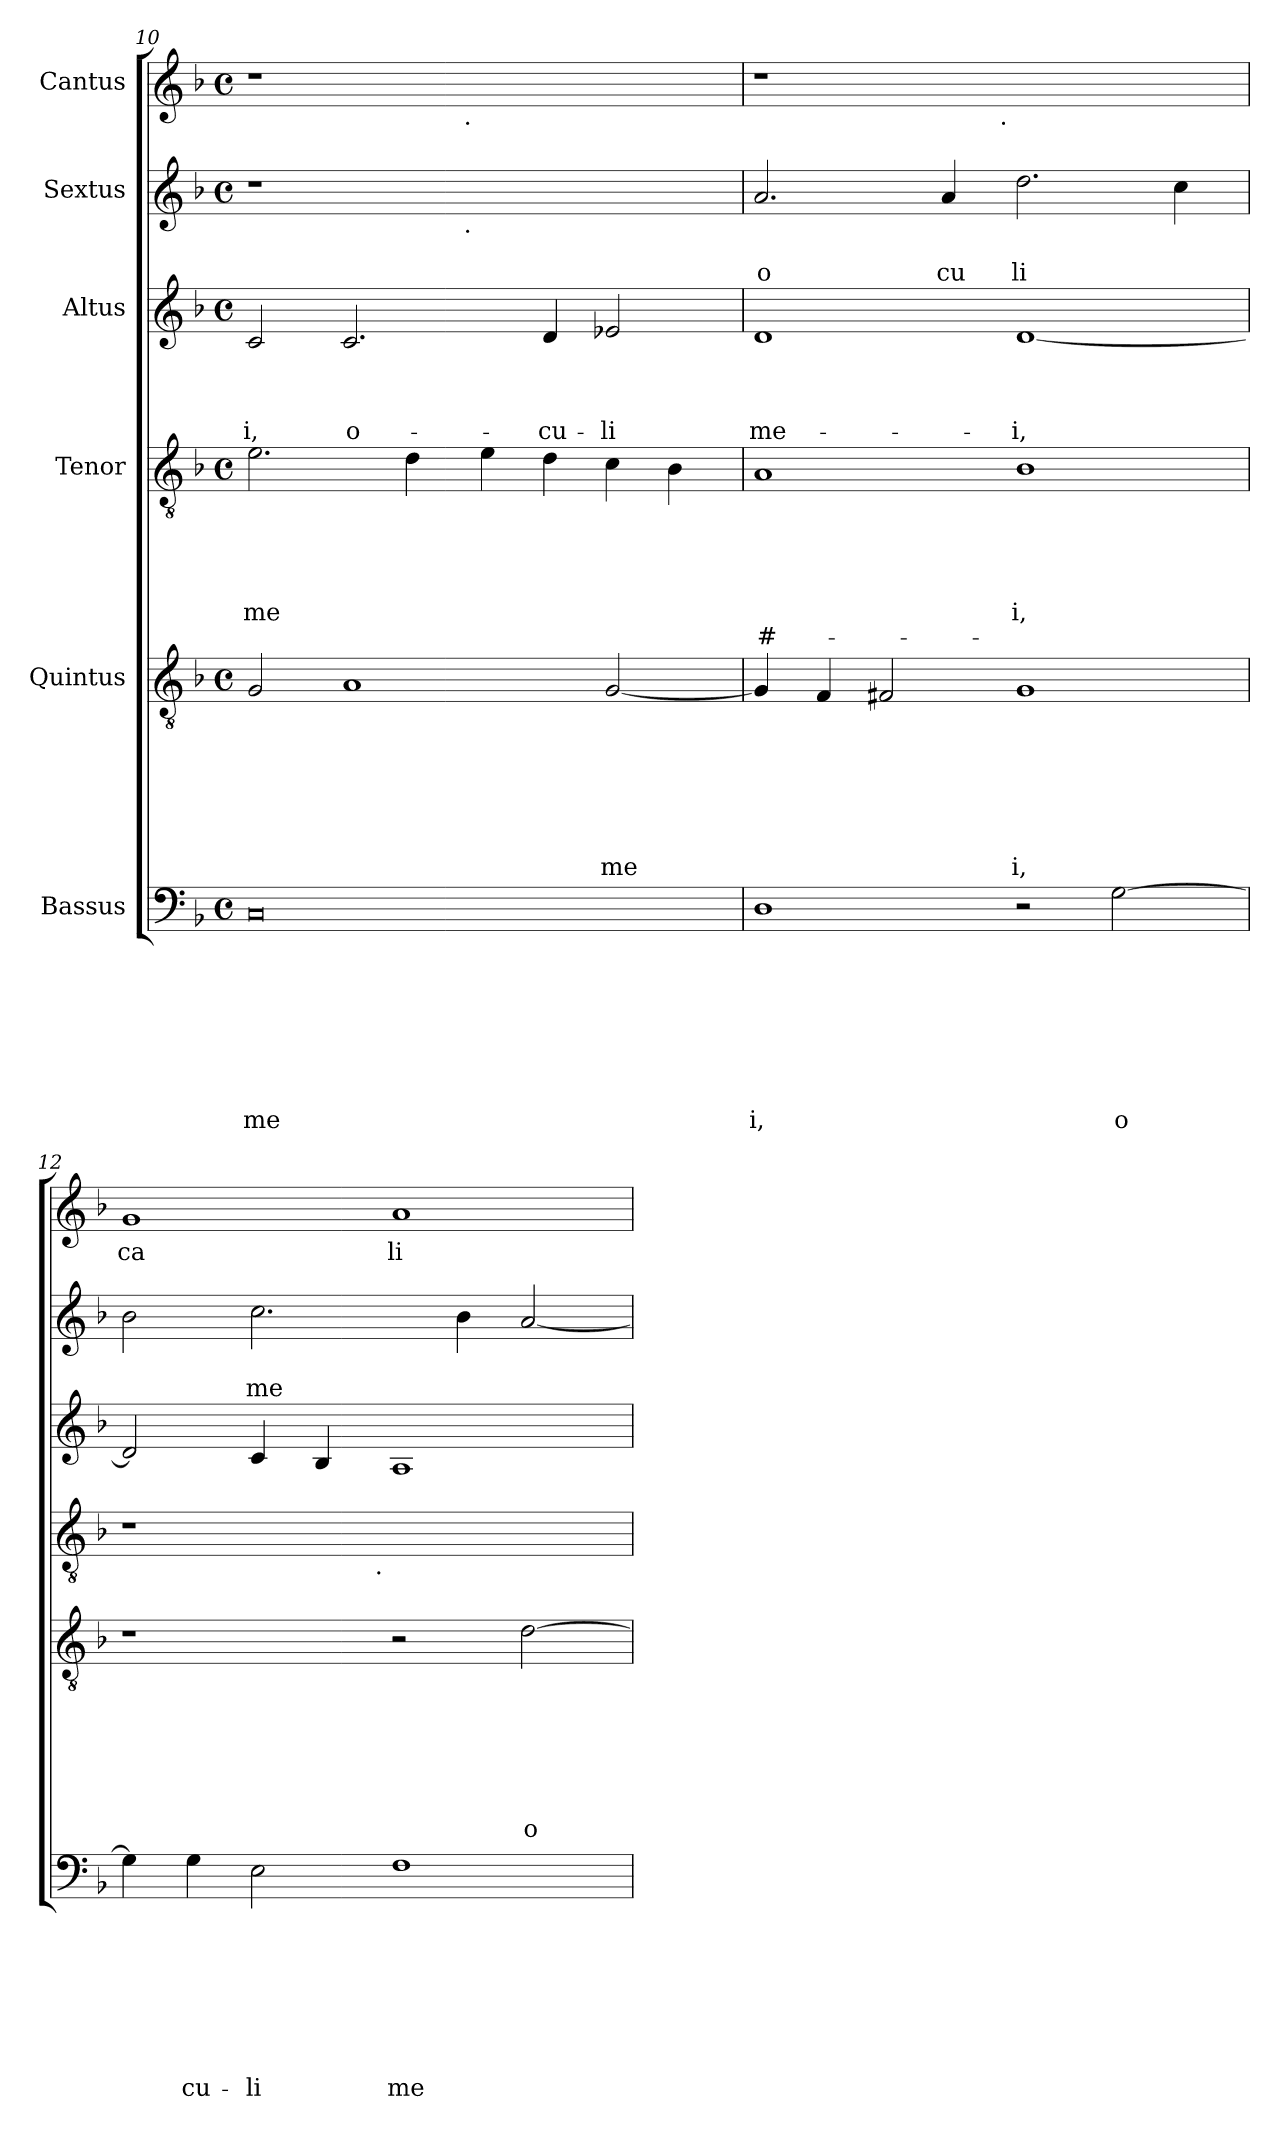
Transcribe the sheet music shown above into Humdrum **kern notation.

**kern	**text	**text	**text	**text	**text	**text	**text	**text	**kern	**text	**text	**text	**text	**text	**text	**text	**kern	**text	**text	**text	**text	**text	**text	**kern	**text	**text	**text	**text	**kern	**text	**text	**kern	**text
*part6	*part6	*part6	*part6	*part6	*part6	*part6	*part6	*part6	*part5	*part5	*part5	*part5	*part5	*part5	*part5	*part5	*part4	*part4	*part4	*part4	*part4	*part4	*part4	*part3	*part3	*part3	*part3	*part3	*part2	*part2	*part2	*part1	*part1
*staff6	*staff6	*staff6	*staff6	*staff6	*staff6	*staff6	*staff6	*staff6	*staff5	*staff5	*staff5	*staff5	*staff5	*staff5	*staff5	*staff5	*staff4	*staff4	*staff4	*staff4	*staff4	*staff4	*staff4	*staff3	*staff3	*staff3	*staff3	*staff3	*staff2	*staff2	*staff2	*staff1	*staff1
*I"Bassus	*	*	*	*	*	*	*	*	*I"Quintus	*	*	*	*	*	*	*	*I"Tenor	*	*	*	*	*	*	*I"Altus	*	*	*	*	*I"Sextus	*	*	*I"Cantus	*
*clefF4	*	*	*	*	*	*	*	*	*clefGv2	*	*	*	*	*	*	*	*clefGv2	*	*	*	*	*	*	*clefG2	*	*	*	*	*clefG2	*	*	*clefG2	*
*k[b-]	*	*	*	*	*	*	*	*	*k[b-]	*	*	*	*	*	*	*	*k[b-]	*	*	*	*	*	*	*k[b-]	*	*	*	*	*k[b-]	*	*	*k[b-]	*
*F:	*	*	*	*	*	*	*	*	*F:	*	*	*	*	*	*	*	*F:	*	*	*	*	*	*	*F:	*	*	*	*	*F:	*	*	*F:	*
*M4/4	*	*	*	*	*	*	*	*	*M4/4	*	*	*	*	*	*	*	*M4/4	*	*	*	*	*	*	*M4/4	*	*	*	*	*M4/4	*	*	*M4/4	*
*met(c)	*	*	*	*	*	*	*	*	*met(c)	*	*	*	*	*	*	*	*met(c)	*	*	*	*	*	*	*met(c)	*	*	*	*	*met(c)	*	*	*met(c)	*
=10	=10	=10	=10	=10	=10	=10	=10	=10	=10	=10	=10	=10	=10	=10	=10	=10	=10	=10	=10	=10	=10	=10	=10	=10	=10	=10	=10	=10	=10	=10	=10	=10	=10
!	!	!	!	!	!	!	!	!LO:LY:b	!	!	!	!	!	!	!	!	!	!	!	!	!	!LO:LY:b	!	!	!	!	!	!LO:LY:b	!	!	!	!	!
*	*	*	*	*	*	*	*	*	*	*	*	*	*	*	*	*	*	*	*	*	*	*	*	*	*	*	*	*	*^	*	*	*^	*
0C	.	.	.	.	.	.	.	me	2G/	.	.	.	.	.	.	.	2.e\	.	.	.	.	me	.	2c/	.	.	.	-i,	1r	2ryy	.	.	1r	2ryy	.
!	!	!	!	!	!	!	!	!	!	!	!	!	!	!	!	!	!	!	!	!	!	!	!	!	!	!	!	!LO:LY:b	!	!	!	!	!	!	!
.	.	.	.	.	.	.	.	.	1A	.	.	.	.	.	.	.	.	.	.	.	.	.	.	2.c/	.	.	.	o-	.	4...ryy	.	.	.	4...ryy	.
.	.	.	.	.	.	.	.	.	.	.	.	.	.	.	.	.	4d\	.	.	.	.	.	.	.	.	.	.	.	.	.	.	.	.	.	.
!	!	!	!	!	!	!	!	!	!	!	!	!	!	!	!	!	!	!	!	!	!	!	!	!	!	!	!	!	!	!	!	!	!	!LO:TX:b:t=.	!
!	!	!	!	!	!	!	!	!	!	!	!	!	!	!	!	!	!	!	!	!	!	!	!	!	!	!	!	!	!	!LO:TX:b:t=.	!	!	!	!	!
.	.	.	.	.	.	.	.	.	.	.	.	.	.	.	.	.	.	.	.	.	.	.	.	.	.	.	.	.	.	1ryy	.	.	.	1ryy	.
.	.	.	.	.	.	.	.	.	.	.	.	.	.	.	.	.	4e\	.	.	.	.	.	.	.	.	.	.	.	1ryy	.	.	.	1ryy	.	.
!	!	!	!	!	!	!	!	!	!	!	!	!	!	!	!	!	!	!	!	!	!	!	!	!	!	!	!	!LO:LY:b	!	!	!	!	!	!	!
.	.	.	.	.	.	.	.	.	.	.	.	.	.	.	.	.	4d\	.	.	.	.	.	.	4d/	.	.	.	-cu-	.	.	.	.	.	.	.
!	!	!	!	!	!	!	!	!	!	!	!	!	!	!	!	!LO:LY:b	!	!	!	!	!	!	!	!	!	!	!	!LO:LY:b	!	!	!	!	!	!	!
.	.	.	.	.	.	.	.	.	[<2G/	.	.	.	.	.	.	me	4c\	.	.	.	.	.	.	2e-X/	.	.	.	-li	.	.	.	.	.	.	.
.	.	.	.	.	.	.	.	.	.	.	.	.	.	.	.	.	4B-\	.	.	.	.	.	.	.	.	.	.	.	.	.	.	.	.	.	.
.	.	.	.	.	.	.	.	.	.	.	.	.	.	.	.	.	.	.	.	.	.	.	.	.	.	.	.	.	.	32ryy	.	.	.	32ryy	.
=11	=11	=11	=11	=11	=11	=11	=11	=11	=11	=11	=11	=11	=11	=11	=11	=11	=11	=11	=11	=11	=11	=11	=11	=11	=11	=11	=11	=11	=11	=11	=11	=11	=11	=11	=11
!	!	!	!	!	!	!	!	!LO:LY:b	!	!	!	!	!	!	!	!	!	!	!	!	!	!	!LO:LY:b	!	!	!	!	!LO:LY:b	!	!	!	!LO:LY:b	!	!	!
*	*	*	*	*	*	*	*	*	*	*	*	*	*	*	*	*	*	*	*	*	*	*	*	*	*	*	*	*	*v	*v	*	*	*	*	*
1D	.	.	.	.	.	.	.	i,	4G/]	.	.	.	.	.	.	.	1A	.	.	.	.	.	#-	1d	.	.	.	me-	2.a/	.	o	1r	2ryy	.
.	.	.	.	.	.	.	.	.	4F/	.	.	.	.	.	.	.	.	.	.	.	.	.	.	.	.	.	.	.	.	.	.	.	.	.
.	.	.	.	.	.	.	.	.	2F#X/	.	.	.	.	.	.	.	.	.	.	.	.	.	.	.	.	.	.	.	.	.	.	.	4...ryy	.
!	!	!	!	!	!	!	!	!	!	!	!	!	!	!	!	!	!	!	!	!	!	!	!	!	!	!	!	!	!	!	!LO:LY:b	!	!	!
.	.	.	.	.	.	.	.	.	.	.	.	.	.	.	.	.	.	.	.	.	.	.	.	.	.	.	.	.	4a/	.	cu	.	.	.
!	!	!	!	!	!	!	!	!	!	!	!	!	!	!	!	!	!	!	!	!	!	!	!	!	!	!	!	!	!	!	!	!	!LO:TX:b:t=.	!
.	.	.	.	.	.	.	.	.	.	.	.	.	.	.	.	.	.	.	.	.	.	.	.	.	.	.	.	.	.	.	.	.	1ryy	.
!	!	!	!	!	!	!	!	!	!	!	!	!	!	!	!	!LO:LY:b	!	!	!	!	!	!LO:LY:b	!	!	!	!	!	!LO:LY:b:rj	!	!	!LO:LY:b	!	!	!
2r	.	.	.	.	.	.	.	.	1G	.	.	.	.	.	.	i,	1B-	.	.	.	.	i,	.	[<1d	.	.	.	-i,	2.dd\	.	li	1ryy	.	.
!	!	!	!	!	!	!	!	!LO:LY:b	!	!	!	!	!	!	!	!	!	!	!	!	!	!	!	!	!	!	!	!	!	!	!	!	!	!
[<2G\	.	.	.	.	.	.	.	o	.	.	.	.	.	.	.	.	.	.	.	.	.	.	.	.	.	.	.	.	.	.	.	.	.	.
.	.	.	.	.	.	.	.	.	.	.	.	.	.	.	.	.	.	.	.	.	.	.	.	.	.	.	.	.	4cc\	.	.	.	.	.
.	.	.	.	.	.	.	.	.	.	.	.	.	.	.	.	.	.	.	.	.	.	.	.	.	.	.	.	.	.	.	.	.	32ryy	.
!!LO:LB:g=z
=12	=12	=12	=12	=12	=12	=12	=12	=12	=12	=12	=12	=12	=12	=12	=12	=12	=12	=12	=12	=12	=12	=12	=12	=12	=12	=12	=12	=12	=12	=12	=12	=12	=12	=12
!	!	!	!	!	!	!	!	!	!	!	!	!	!	!	!	!	!	!	!	!	!	!	!	!	!	!	!	!	!	!	!	!	!	!LO:LY:b
*	*	*	*	*	*	*	*	*	*	*	*	*	*	*	*	*	*^	*	*	*	*	*	*	*	*	*	*	*	*	*	*	*v	*v	*
4G\]	.	.	.	.	.	.	.	.	1r	.	.	.	.	.	.	.	1r	2ryy	.	.	.	.	.	.	2d/]	.	.	.	.	2b-\	.	.	1g	ca
!	!	!	!	!	!	!	!	!LO:LY:b	!	!	!	!	!	!	!	!	!	!	!	!	!	!	!	!	!	!	!	!	!	!	!	!	!	!
4G\	.	.	.	.	.	.	.	cu-	.	.	.	.	.	.	.	.	.	.	.	.	.	.	.	.	.	.	.	.	.	.	.	.	.	.
!	!	!	!	!	!	!	!	!LO:LY:b	!	!	!	!	!	!	!	!	!	!	!	!	!	!	!	!	!	!	!	!	!	!	!	!LO:LY:b	!	!
2E\	.	.	.	.	.	.	.	-li	.	.	.	.	.	.	.	.	.	4...ryy	.	.	.	.	.	.	4c/	.	.	.	.	2.cc\	.	me	.	.
.	.	.	.	.	.	.	.	.	.	.	.	.	.	.	.	.	.	.	.	.	.	.	.	.	4B-/	.	.	.	.	.	.	.	.	.
!	!	!	!	!	!	!	!	!	!	!	!	!	!	!	!	!	!	!LO:TX:b:t=.	!	!	!	!	!	!	!	!	!	!	!	!	!	!	!	!
.	.	.	.	.	.	.	.	.	.	.	.	.	.	.	.	.	.	1ryy	.	.	.	.	.	.	.	.	.	.	.	.	.	.	.	.
!	!	!	!	!	!	!	!	!LO:LY:b	!	!	!	!	!	!	!	!	!	!	!	!	!	!	!	!	!	!	!	!	!	!	!	!	!	!LO:LY:b
1F	.	.	.	.	.	.	.	me-	2r	.	.	.	.	.	.	.	1ryy	.	.	.	.	.	.	.	1A	.	.	.	.	.	.	.	1a	li
.	.	.	.	.	.	.	.	.	.	.	.	.	.	.	.	.	.	.	.	.	.	.	.	.	.	.	.	.	.	4b-\	.	.	.	.
!	!	!	!	!	!	!	!	!	!	!	!	!	!	!	!	!LO:LY:b	!	!	!	!	!	!	!	!	!	!	!	!	!	!	!	!	!	!
.	.	.	.	.	.	.	.	.	[>2d\	.	.	.	.	.	.	o	.	.	.	.	.	.	.	.	.	.	.	.	.	[<2a/	.	.	.	.
.	.	.	.	.	.	.	.	.	.	.	.	.	.	.	.	.	.	32ryy	.	.	.	.	.	.	.	.	.	.	.	.	.	.	.	.
*	*	*	*	*	*	*	*	*	*	*	*	*	*	*	*	*	*v	*v	*	*	*	*	*	*	*	*	*	*	*	*	*	*	*	*
=	=	=	=	=	=	=	=	=	=	=	=	=	=	=	=	=	=	=	=	=	=	=	=	=	=	=	=	=	=	=	=	=	=
*-	*-	*-	*-	*-	*-	*-	*-	*-	*-	*-	*-	*-	*-	*-	*-	*-	*-	*-	*-	*-	*-	*-	*-	*-	*-	*-	*-	*-	*-	*-	*-	*-	*-
